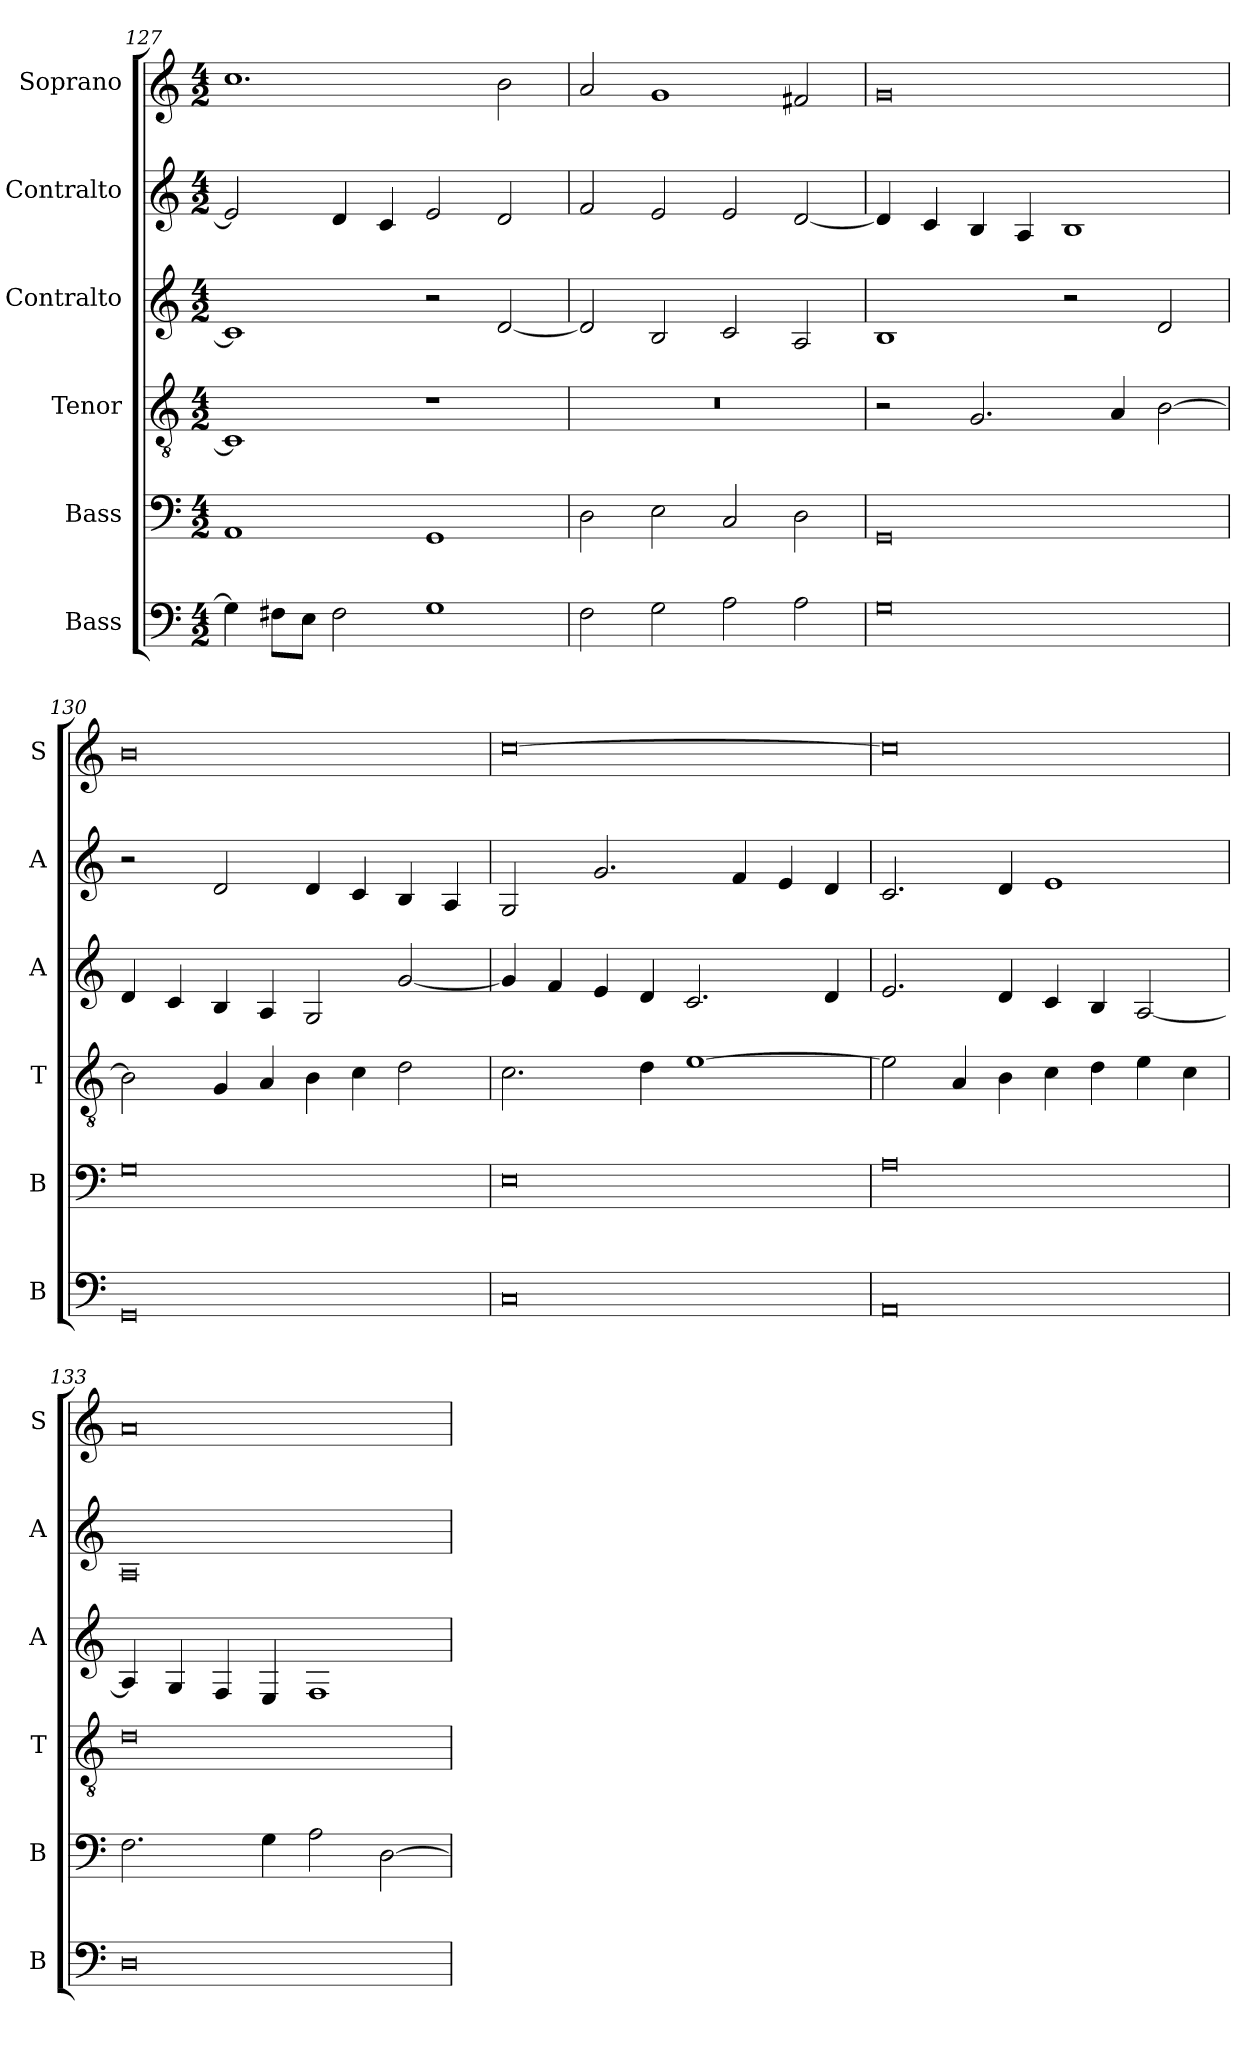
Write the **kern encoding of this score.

**kern	**kern	**kern	**kern	**kern	**kern
*part6	*part5	*part4	*part3	*part2	*part1
*staff6	*staff5	*staff4	*staff3	*staff2	*staff1
*I"Bass	*I"Bass	*I"Tenor	*I"Contralto	*I"Contralto	*I"Soprano
*I'B	*I'B	*I'T	*I'A	*I'A	*I'S
*clefF4	*clefF4	*clefGv2	*clefG2	*clefG2	*clefG2
*k[]	*k[]	*k[]	*k[]	*k[]	*k[]
*G:mix	*G:mix	*G:mix	*G:mix	*G:mix	*G:mix
*M4/2	*M4/2	*M4/2	*M4/2	*M4/2	*M4/2
=127	=127	=127	=127	=127	=127
4G]	1AA	1C]	1c]	2e]	1.cc
8F#X\L	.	.	.	.	.
8E\J	.	.	.	.	.
2F#	.	.	.	4d	.
.	.	.	.	4c	.
1G	1GG	1r	2r	2e	.
.	.	.	[2d	2d	2b
=128	=128	=128	=128	=128	=128
2F	2D	0r	2d]	2f	2a
2G	2E	.	2B	2e	1g
2A	2C	.	2c	2e	.
2A	2D	.	2A	[2d	2f#X
=129	=129	=129	=129	=129	=129
0G	0GG	2r	1B	4d]	0g
.	.	.	.	4c	.
.	.	2.G	.	4B	.
.	.	.	.	4A	.
.	.	.	2r	1B	.
.	.	4A	.	.	.
.	.	[2B	2d	.	.
=130	=130	=130	=130	=130	=130
0GG	0G	2B]	4d	2r	0b
.	.	.	4c	.	.
.	.	4G	4B	2d	.
.	.	4A	4A	.	.
.	.	4B	2G	4d	.
.	.	4c	.	4c	.
.	.	2d	[2g	4B	.
.	.	.	.	4A	.
=131	=131	=131	=131	=131	=131
0C	0E	2.c	4g]	2G	[0cc
.	.	.	4f	.	.
.	.	.	4e	2.g	.
.	.	4d	4d	.	.
.	.	[1e	2.c	.	.
.	.	.	.	4f	.
.	.	.	.	4e	.
.	.	.	4d	4d	.
=132	=132	=132	=132	=132	=132
0AA	0A	2e]	2.e	2.c	0cc]
.	.	4A	.	.	.
.	.	4B	4d	4d	.
.	.	4c	4c	1e	.
.	.	4d	4B	.	.
.	.	4e	[2A	.	.
.	.	4c	.	.	.
=133	=133	=133	=133	=133	=133
0D	2.F	0d	4A]	0A	0a
.	.	.	4G	.	.
.	.	.	4F	.	.
.	4G	.	4E	.	.
.	2A	.	1F	.	.
.	[2D	.	.	.	.
=	=	=	=	=	=
*-	*-	*-	*-	*-	*-
